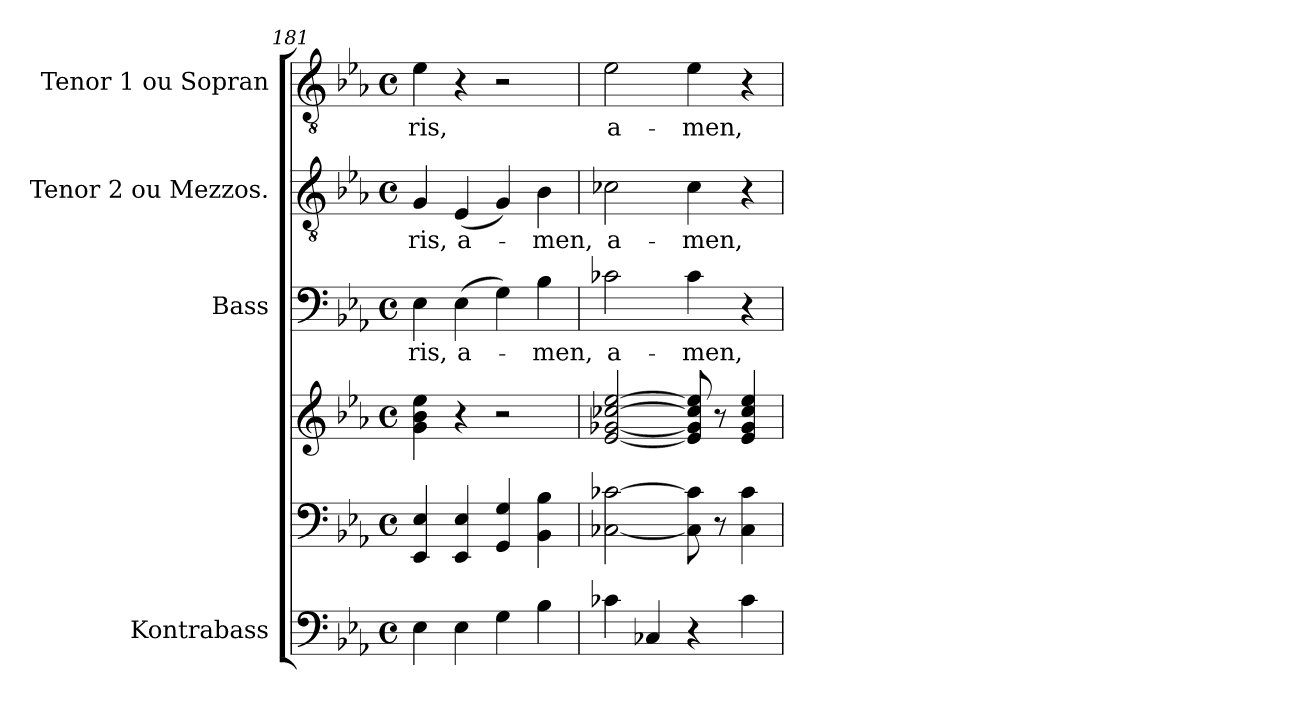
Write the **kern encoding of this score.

**kern	**kern	**kern	**kern	**text	**kern	**text	**kern	**text
*part5	*part4	*part4	*part3	*part3	*part2	*part2	*part1	*part1
*staff6	*staff5	*staff4	*staff3	*staff3	*staff2	*staff2	*staff1	*staff1
*I"Kontrabass	*	*	*I"Bass	*	*I"Tenor 2 ou Mezzos.	*	*I"Tenor 1 ou Sopran	*
*I'Kb.	*	*	*	*	*	*	*	*
*clefF4	*clefF4	*clefG2	*clefF4	*	*clefGv2	*	*clefGv2	*
*ITrd7c12	*	*	*	*	*	*	*	*
*k[b-e-a-]	*k[b-e-a-]	*k[b-e-a-]	*k[b-e-a-]	*	*k[b-e-a-]	*	*k[b-e-a-]	*
*E-:	*E-:	*E-:	*E-:	*	*E-:	*	*E-:	*
*M4/4	*M4/4	*M4/4	*M4/4	*	*M4/4	*	*M4/4	*
*met(c)	*met(c)	*met(c)	*met(c)	*	*met(c)	*	*met(c)	*
=181	=181	=181	=181	=181	=181	=181	=181	=181
!	!	!	!	!LO:LY:b	!	!LO:LY:b	!	!LO:LY:b
4EE-\	4EE-/ 4E-/	4g\ 4b-\ 4ee-\	4E-\	-ris,	4G/	-ris,	4e-\	-ris,
!	!	!	!	!LO:LY:b	!	!LO:LY:b	!	!
4EE-\	4EE-/ 4E-/	4r	(>4E-\	a-	(<4E-/	a-	4r	.
4GG\	4GG/ 4G/	2r	4G\)	.	4G/)	.	2r	.
!	!	!	!	!LO:LY:b	!	!LO:LY:b	!	!
4BB-\	4BB-\ 4B-\	.	4B-\	-men,	4B-\	-men,	.	.
=182	=182	=182	=182	=182	=182	=182	=182	=182
!	!	!	!	!LO:LY:b	!	!LO:LY:b	!	!LO:LY:b
4C-X\	[2C-X\ [2c-X\	[2e-/ [2g-X/ [2cc-X/ [2ee-/	2c-X\	a-	2c-X\	a-	2e-\	a-
4CC-X/	.	.	.	.	.	.	.	.
!	!	!	!	!LO:LY:b	!	!LO:LY:b	!	!LO:LY:b
4r	8C-\] 8c-\]	8e-/] 8g-/] 8cc-/] 8ee-/]	4c-\	-men,	4c-\	-men,	4e-\	-men,
.	8r	8r	.	.	.	.	.	.
4C-\	4C-\ 4c-\	4e-/ 4g-/ 4cc-/ 4ee-/	4r	.	4r	.	4r	.
=	=	=	=	=	=	=	=	=
*-	*-	*-	*-	*-	*-	*-	*-	*-
